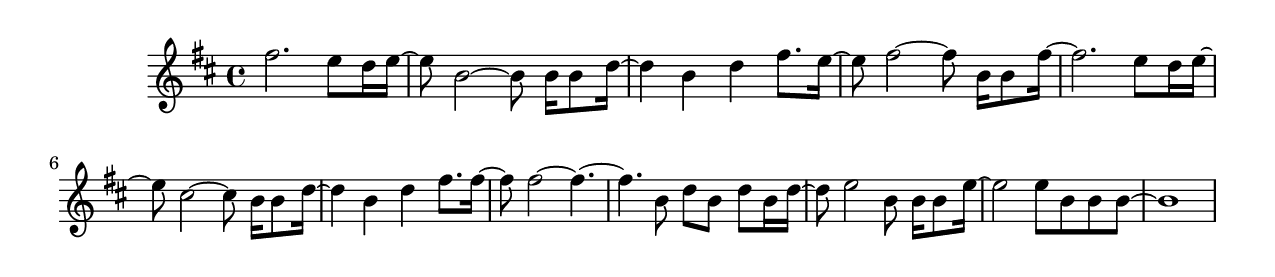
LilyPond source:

#(set-default-paper-size "letter")

<<

\new ChordNames {
    \set majorSevenSymbol = \markup { maj7 } 
    \set additionalPitchPrefix = #"add"
    \chordmode {
        s16*192
    }
}

\new Staff { 
    {
        \clef treble
        \key b \minor
        \time 4/4
        
        fis''2. e''8 d''16 e''16~ | e''8 b'2~ b'8 b'16 b'8 d''16~ | d''4 b'4 d''4 fis''8. e''16~ | e''8 fis''2~ fis''8 b'16 b'8 fis''16~ | fis''2. e''8 d''16 e''16~ | e''8 cis''2~ cis''8 b'16 b'8 d''16~ | d''4 b'4 d''4 fis''8. fis''16~ | fis''8 fis''2~ fis''4.~ | fis''4. b'8 d''8 b'8 d''8 b'16 d''16~ | d''8 e''2 b'8 b'16 b'8 e''16~ | e''2 e''8 b'8 b'8 b'8~ | b'1
    }
}

>>

\version "2.18.2"